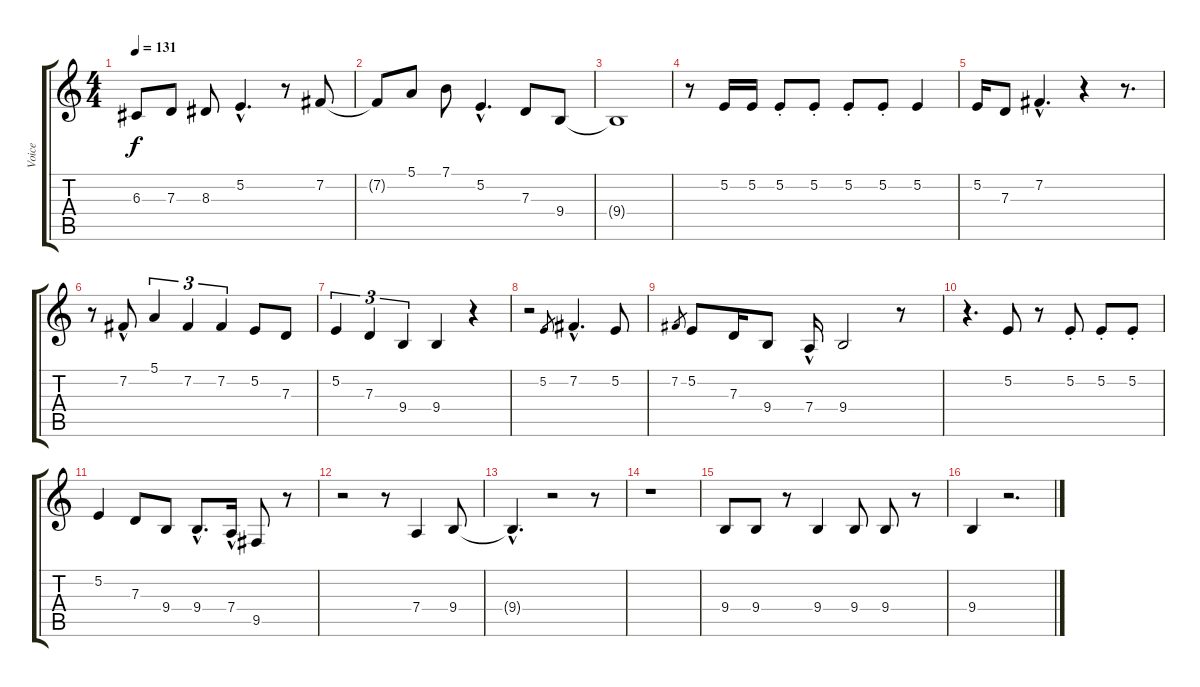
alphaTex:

\track ("Voice" "Voice") {instrument clavinet}
\staff {score tabs}
\tuning (E4 B3 G3 D3 A2 E2) {hide}
\ts (4 4)
\tempo 131
\clef g2
\ks c
6.3.8{dy f} 7.3.8 8.3.8 5.2{hac}.4{d} r.8 7.2.8 |
7.2{t}.8 5.1.8 7.1.8 5.2{hac}.4{d} 7.3.8 9.4.8 |
9.4{t}.1 |
r.8 5.2.16 5.2.16 5.2{st}.8 5.2{st}.8 5.2{st}.8 5.2{st}.8 5.2.4 |
5.2.16 7.3.8 7.2{hac}.4{d} r.4 r.8{d} |
r.8 7.2{hac}.8 5.1.4{tu (3 2)} 7.2.4{tu (3 2)} 7.2.4{tu (3 2)} 5.2.8 7.3.8 |
5.2.4{tu (3 2)} 7.3.4{tu (3 2)} 9.4.4{tu (3 2)} 9.4.4 r.4 |
r.2 5.2.8{gr} 7.2{hac}.4{d} 5.2.8 |
7.2.8{gr} 5.2.8 7.3.16 9.4.8 7.4{hac}.16 9.4.2 r.8 |
r.4{d} 5.2.8 r.8 5.2{st}.8 5.2{st}.8 5.2{st}.8 |
5.2.4 7.3.8 9.4.8 9.4{hac}.8{d} 7.4{hac}.16 9.5.8 r.8 |
r.2 r.8 7.4.4 9.4.8 |
9.4{hac t}.4{d} r.2 r.8 |
r.1 |
9.4.8 9.4.8 r.8 9.4.4 9.4.8 9.4.8 r.8 |
9.4.4 r.2{d}
